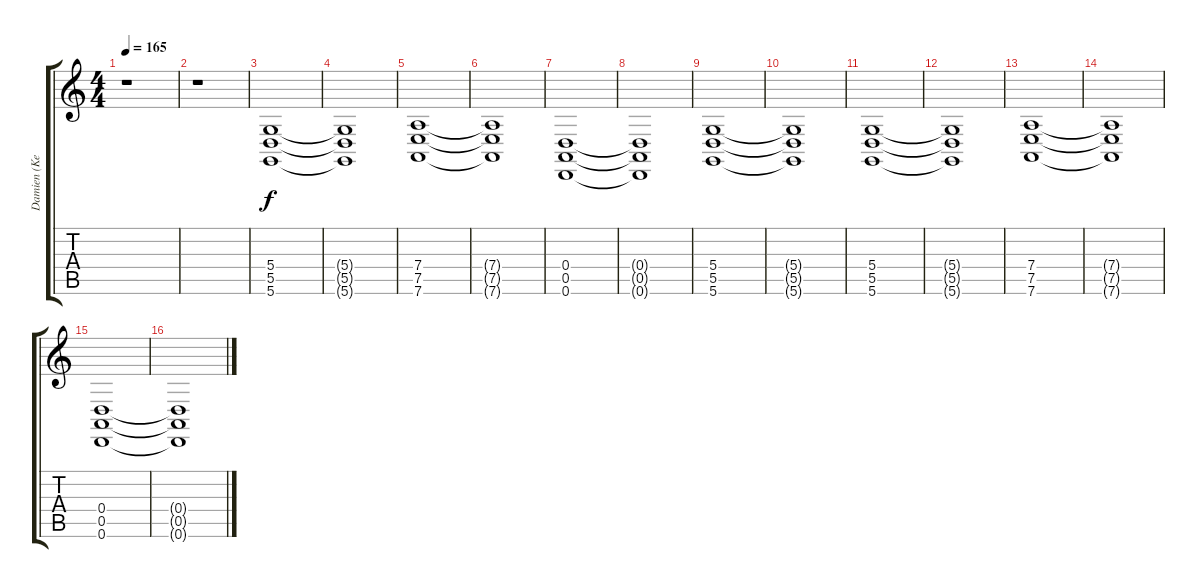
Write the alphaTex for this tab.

\track ("Damien (KeybLeft)" "Damien (Ke") {instrument pad4choir}
\staff {score tabs}
\tuning (E4 B3 G3 D3 A2 D2) {hide}
\ts (4 4)
\tempo 165
\clef g2
\ks c
r.1{dy f} |
r.1 |
(5.4 5.5 5.6).1 |
(5.4{t} 5.5{t} 5.6{t}).1 |
(7.4 7.5 7.6).1 |
(7.4{t} 7.5{t} 7.6{t}).1 |
(0.4 0.5 0.6).1 |
(0.4{t} 0.5{t} 0.6{t}).1 |
(5.4 5.5 5.6).1 |
(5.4{t} 5.5{t} 5.6{t}).1 |
(5.4 5.5 5.6).1 |
(5.4{t} 5.5{t} 5.6{t}).1 |
(7.4 7.5 7.6).1 |
(7.4{t} 7.5{t} 7.6{t}).1 |
(0.4 0.5 0.6).1 |
(0.4{t} 0.5{t} 0.6{t}).1
